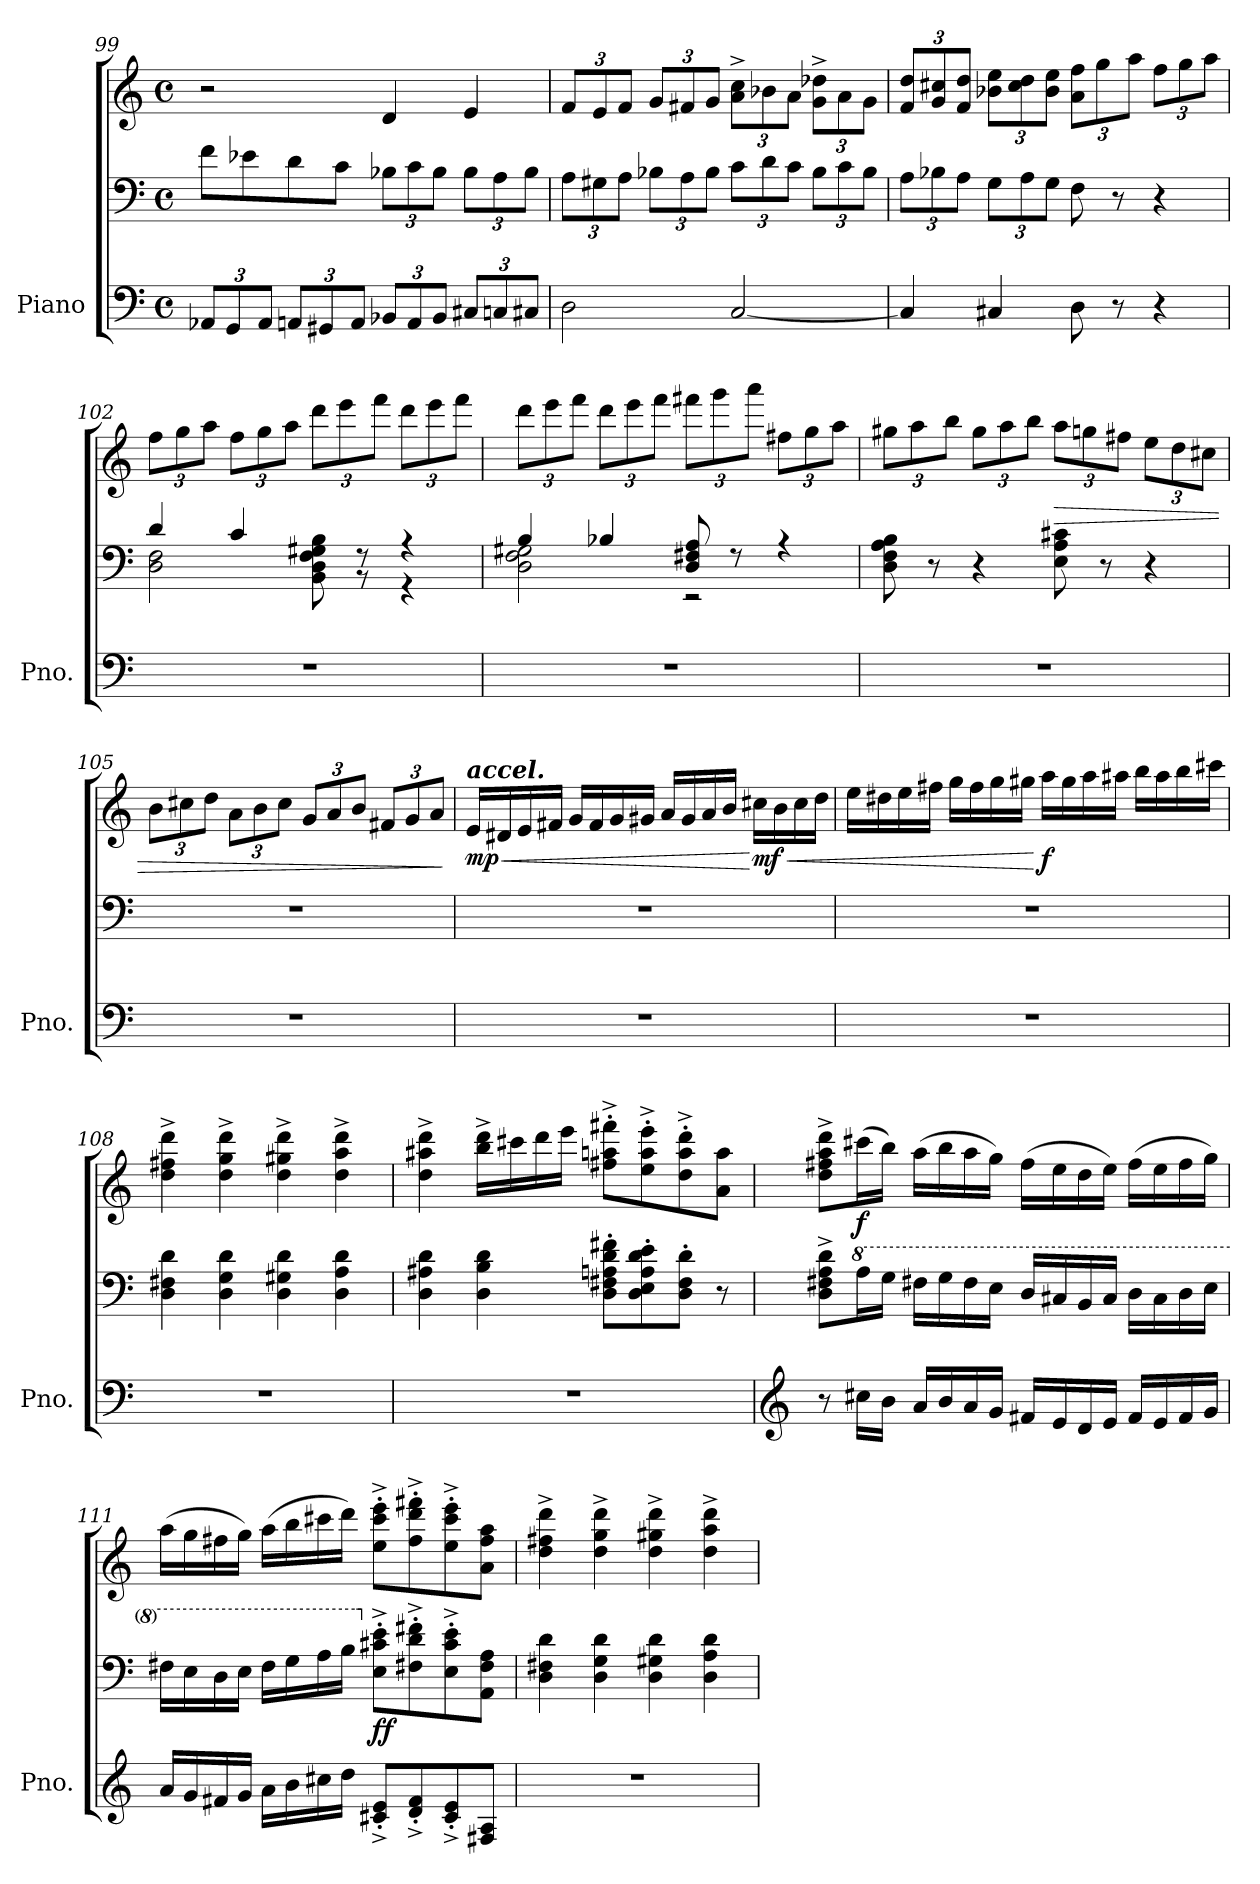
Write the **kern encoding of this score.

**kern	**kern	**kern	**dynam
*part1	*part1	*part1	*part1
*staff3	*staff2	*staff1	*staff1/2/3
*I"Piano	*	*	*
*I'Pno.	*	*	*
!!LO:LB:g=z
*clefF4	*clefF4	*clefG2	*
*k[]	*k[]	*k[]	*
*M4/4	*M4/4	*M4/4	*
*met(c)	*met(c)	*met(c)	*
*Xbrackettup	*	*	*
=99	=99	=99	=99
12AA-X/L	8f\L	2r	.
12GG/	.	.	.
.	8e-X\	.	.
12AA-/J	.	.	.
12AAn/L	8d\	.	.
12GG#X/	.	.	.
.	8c\J	.	.
12AA/J	.	.	.
*	*Xbrackettup	*	*
12BB-X/L	12B-X\L	4d/	.
12AA/	12c\	.	.
12BB-/J	12B-\J	.	.
12C#X/L	12B-\L	4e/	.
12Cn/	12A\	.	.
12C#X/J	12B-\J	.	.
=100	=100	=100	=100
*	*	*Xbrackettup	*
2D\	12A\L	12f/L	.
.	12G#X\	12e/	.
.	12A\J	12f/J	.
.	12B-X\L	12g/L	.
.	12A\	12f#X/	.
.	12B-\J	12g/J	.
[2C/	12c\L	12a\^ 12cc\^L	.
.	12d\	12b-X\	.
.	12c\J	12a\J	.
.	12B-\L	12g\^ 12dd-X\^L	.
.	12c\	12a\	.
.	12B-\J	12g\J	.
=101	=101	=101	=101
4C/]	12A\L	12f/ 12dd/L	.
.	12B-X\	12g/ 12cc#X/	.
.	12A\J	12f/ 12dd/J	.
4C#X/	12G\L	12b-X\ 12ee\L	.
.	12A\	12cc#\ 12dd\	.
.	12G\J	12b-\ 12ee\J	.
8D\	8F\	12a\ 12ff\L	.
.	.	12gg\	.
8r	8r	.	.
.	.	12aa\J	.
4r	4r	12ff\L	.
.	.	12gg\	.
.	.	12aa\J	.
!!LO:LB:g=z
=102	=102	=102	=102
*	*^	*	*
1r	4d/	2D\ 2F\	12ff\L	.
.	.	.	12gg\	.
.	.	.	12aa\J	.
.	4c/	.	12ff\L	.
.	.	.	12gg\	.
.	.	.	12aa\J	.
.	8BB\ 8D\ 8F\ 8G#X\ 8B\	8ryy	12ddd\L	.
.	.	.	12eee\	.
.	8r	8r	.	.
.	.	.	12fff\J	.
.	4r	4r	12ddd\L	.
.	.	.	12eee\	.
.	.	.	12fff\J	.
=103	=103	=103	=103	=103
1r	4B/	2D\ 2F\ 2G#X\	12ddd\L	.
.	.	.	12eee\	.
.	.	.	12fff\J	.
.	4B-X/	.	12ddd\L	.
.	.	.	12eee\	.
.	.	.	12fff\J	.
.	8D/ 8F#X/ 8A/	2r	12fff#X\L	.
.	.	.	12ggg\	.
.	8r	.	.	.
.	.	.	12aaa\J	.
.	4r	.	12ff#X\L	.
.	.	.	12gg\	.
.	.	.	12aa\J	.
*	*v	*v	*	*
=104	=104	=104	=104
1r	8D\ 8F\ 8A\ 8B\	12gg#X\L	.
.	.	12aa\	.
.	8r	.	.
.	.	12bb\J	.
.	4r	12gg#\L	.
.	.	12aa\	.
.	.	12bb\J	.
!	!	!	!LO:HP:b
.	8E\ 8A\ 8c#X\	12aa\L	>
.	.	12ggn\	.
.	8r	.	.
.	.	12ff#X\J	.
.	4r	12ee\L	.
.	.	12dd\	.
.	.	12cc#X\J	.
!!LO:LB:g=z
=105	=105	=105	=105
1r	1r	12b\L	.
.	.	12cc#X\	.
.	.	12dd\J	.
.	.	12a\L	.
.	.	12b\	.
.	.	12cc#\J	.
.	.	12g/L	.
.	.	12a/	.
.	.	12b/J	.
.	.	12f#X/L	.
.	.	12g/	.
.	.	12a/J	.
.	.	.	]
=106	=106	=106	=106
*	*	*MM131	*
!	!	!LO:TX:a:Bi:t=accel.	!
!	!	!	!LO:HP:b
!	!	!	!LO:DY:n=1:b
1r	1r	16e/LL	< mp
.	.	16d#X/	.
.	.	16e/	.
.	.	16f#X/JJ	.
*	*	*MM134	*
.	.	16g/LL	.
.	.	16f#/	.
.	.	16g/	.
.	.	16g#X/JJ	.
*	*	*MM137	*
.	.	16a/LL	.
.	.	16g#/	.
.	.	16a/	.
.	.	16b/JJ	.
*	*	*MM140	*
!	!	!	!LO:HP:n=1:b
!	!	!	!LO:DY:n=2:b
.	.	16cc#X\LL	[ < mf
.	.	16b\	.
.	.	16cc#\	.
.	.	16dd\JJ	.
=107	=107	=107	=107
*	*	*MM143	*
1r	1r	16ee\LL	.
.	.	16dd#X\	.
.	.	16ee\	.
.	.	16ff#X\JJ	.
*	*	*MM146	*
.	.	16gg\LL	.
.	.	16ff#\	.
.	.	16gg\	.
.	.	16gg#X\JJ	.
*	*	*MM149	*
!	!	!	!LO:DY:n=1:b
.	.	16aa\LL	[ f
.	.	16gg#\	.
.	.	16aa\	.
.	.	16aa#X\JJ	.
*	*	*MM150	*
.	.	16bb\LL	.
.	.	16aa#\	.
.	.	16bb\	.
.	.	16ccc#X\JJ	.
=108	=108	=108	=108
*	*	*MM152	*
1r	4D\ 4F#X\ 4d\	4dd\^ 4ff#X\^ 4ddd\^	.
.	4D\ 4G\ 4d\	4dd\^ 4gg\^ 4ddd\^	.
.	4D\ 4G#X\ 4d\	4dd\^ 4gg#X\^ 4ddd\^	.
.	4D\ 4A\ 4d\	4dd\^ 4aa\^ 4ddd\^	.
!!LO:PB:g=z
=109	=109	=109	=109
1r	4D\ 4A#X\ 4d\	4dd\^ 4aa#X\^ 4ddd\^	.
.	4D\ 4B\ 4d\	16bb\^ 16ddd\^LL	.
.	.	16ccc#X\	.
.	.	16ddd\	.
.	.	16eee\JJ	.
.	8D\' 8F#X\' 8An\' 8d\' 8f#X\'L	8ff#X\'^ 8aan\'^ 8fff#X\'^L	.
.	8D\' 8E\' 8A\' 8d\' 8e\'	8ee\'^ 8aa\'^ 8eee\'^	.
.	8D\' 8F#\' 8d\'J	8dd\'^ 8aa\'^ 8ddd\'^	.
.	8r	8a\ 8aa\J	.
=110	=110	=110	=110
*clefG2	*	*	*
8r	8D\^ 8F#X\^ 8A\^ 8d\^L	8dd\^ 8ff#X\^ 8aa\^ 8ddd\^L	.
*	*8va	*	*
!	!	!	!LO:DY:b
16cc#X\LL	16a\L	(>16ccc#X\L	f
16b\JJ	16g\JJ	16bb\JJ)	.
16a/LL	16f#X\LL	(>16aa\LL	.
16b/	16g\	16bb\	.
16a/	16f#\	16aa\	.
16g/JJ	16e\JJ	16gg\JJ)	.
16f#X/LL	16d/LL	(>16ff#\LL	.
16e/	16c#X/	16ee\	.
16d/	16B/	16dd\	.
16e/JJ	16c#/JJ	16ee\JJ)	.
16f#/LL	16d\LL	(>16ff#\LL	.
16e/	16c#\	16ee\	.
16f#/	16d\	16ff#\	.
16g/JJ	16e\JJ	16gg\JJ)	.
=111	=111	=111	=111
16a/LL	16f#X\LL	(>16aa\LL	.
16g/	16e\	16gg\	.
16f#X/	16d\	16ff#X\	.
16g/JJ	16e\JJ	16gg\JJ)	.
16a\LL	16f#\LL	(>16aa\LL	.
16b\	16g\	16bb\	.
16cc#X\	16a\	16ccc#X\	.
16dd\JJ	16b\JJ	16ddd\JJ)	.
*	*X8va	*	*
!	!	!	!LO:DY:b=2
8c#X/'^ 8e/'^L	8E\'^ 8c#X\'^ 8e\'^L	8ee\'^ 8ccc#\'^ 8eee\'^L	ff
8d/'^ 8f#/'^	8F#X\'^ 8d\'^ 8f#\'^	8ff#\'^ 8ddd\'^ 8fff#X\'^	.
8c#/'^ 8e/'^	8E\'^ 8c#\'^ 8e\'^	8ee\'^ 8ccc#\'^ 8eee\'^	.
8F#X/ 8A/J	8AA\ 8F#\ 8A\J	8a\ 8ff#\ 8aa\J	.
=112	=112	=112	=112
1r	4D\ 4F#X\ 4d\	4dd\^ 4ff#X\^ 4ddd\^	.
.	4D\ 4G\ 4d\	4dd\^ 4gg\^ 4ddd\^	.
.	4D\ 4G#X\ 4d\	4dd\^ 4gg#X\^ 4ddd\^	.
.	4D\ 4A\ 4d\	4dd\^ 4aa\^ 4ddd\^	.
=	=	=	=
*-	*-	*-	*-
